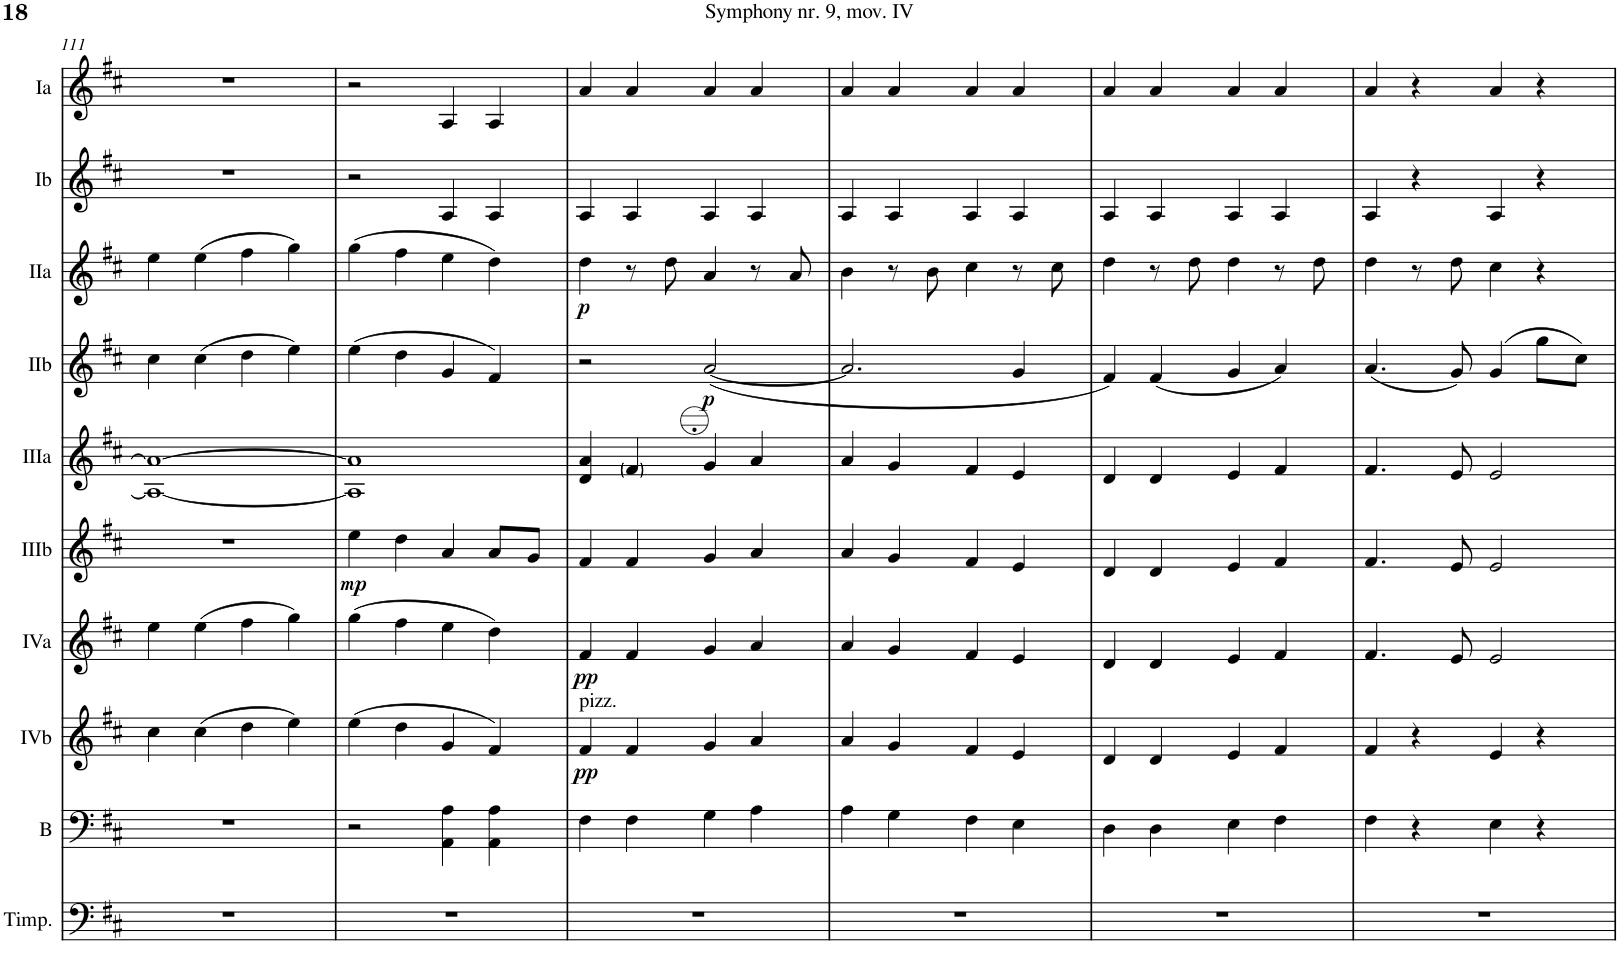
**kern	**kern	**kern	**dynam	**kern	**dynam	**kern	**dynam	**kern	**kern	**dynam	**kern	**dynam	**kern	**kern
*part10	*part9	*part8	*part8	*part7	*part7	*part6	*part6	*part5	*part4	*part4	*part3	*part3	*part2	*part1
*staff10	*staff9	*staff8	*staff8	*staff7	*staff7	*staff6	*staff6	*staff5	*staff4	*staff4	*staff3	*staff3	*staff2	*staff1
*I"Timpani	*I"Bass	*I"Acc. 4b	*	*I"Acc. 4a	*	*I"Acc. 3b	*	*I"Acc. 3a	*I"Acc. 2b	*	*I"Acc. 2a	*	*I"Acc. 1b	*I"Acc. 1a
*I'Timp.	*I'B	*	*	*	*	*	*	*	*	*	*	*	*	*
!!LO:PB:g=z
*clefF4	*clefF4	*clefG2	*	*clefG2	*	*clefG2	*	*clefG2	*clefG2	*	*clefG2	*	*clefG2	*clefG2
*	*Trd7c12	*Trd7c12	*	*Trd7c12	*	*Trd7c12	*	*Trd7c12	*	*	*	*	*	*
*k[f#c#]	*k[f#c#]	*k[f#c#]	*	*k[f#c#]	*	*k[f#c#]	*	*k[f#c#]	*k[f#c#]	*	*k[f#c#]	*	*k[f#c#]	*k[f#c#]
*M4/4	*M4/4	*M4/4	*	*M4/4	*	*M4/4	*	*M4/4	*M4/4	*	*M4/4	*	*M4/4	*M4/4
*met(c)	*met(c)	*met(c)	*	*met(c)	*	*met(c)	*	*met(c)	*met(c)	*	*met(c)	*	*met(c)	*met(c)
=111	=111	=111	=111	=111	=111	=111	=111	=111	=111	=111	=111	=111	=111	=111
1r	1r	4cc#\	.	4ee\	.	1r	.	1A_ 1a_	4cc#\	.	4ee\	.	1r	1r
.	.	(4cc#\	.	(4ee\	.	.	.	.	(4cc#\	.	(4ee\	.	.	.
.	.	4dd\	.	4ff#\	.	.	.	.	4dd\	.	4ff#\	.	.	.
.	.	4ee\)	.	4gg\)	.	.	.	.	4ee\)	.	4gg\)	.	.	.
=112	=112	=112	=112	=112	=112	=112	=112	=112	=112	=112	=112	=112	=112	=112
!	!	!	!	!	!	!	!LO:DY:b	!	!	!	!	!	!	!
1r	2r	(4ee\	.	(4gg\	.	4ee\	mp	1A] 1a]	(4ee\	.	(4gg\	.	2r	2r
.	.	4dd\	.	4ff#\	.	4dd\	.	.	4dd\	.	4ff#\	.	.	.
.	4AA\ 4A\	4g/	.	4ee\	.	4a/	.	.	4g/	.	4ee\	.	4A/	4A/
.	4AA\ 4A\	4f#/)	.	4dd\)	.	8a/L	.	.	4f#/)	.	4dd\)	.	4A/	4A/
.	.	.	.	.	.	8g/J	.	.	.	.	.	.	.	.
=113	=113	=113	=113	=113	=113	=113	=113	=113	=113	=113	=113	=113	=113	=113
!	!	!LO:TX:a:t=pizz.	!	!	!	!	!	!	!	!	!	!	!	!
!	!	!	!LO:DY:b	!	!LO:DY:b	!	!	!	!	!	!	!LO:DY:b	!	!
1r	4F#\	4f#/	pp	4f#/	pp	4f#/	.	4d/ 4a/	2r	.	4dd\	p	4A/	4a/
.	4F#\	4f#/	.	4f#/	.	4f#/	.	4f#/	.	.	8r	.	4A/	4a/
.	.	.	.	.	.	.	.	.	.	.	8dd\	.	.	.
!	!	!	!	!	!	!	!	!	!	!LO:DY:b	!	!	!	!
.	4G\	4g/	.	4g/	.	4g/	.	4g/	([2a/	p	4a/	.	4A/	4a/
.	4A\	4a/	.	4a/	.	4a/	.	4a/	.	.	8r	.	4A/	4a/
.	.	.	.	.	.	.	.	.	.	.	8a/	.	.	.
=114	=114	=114	=114	=114	=114	=114	=114	=114	=114	=114	=114	=114	=114	=114
1r	4A\	4a/	.	4a/	.	4a/	.	4a/	2.a/]	.	4b\	.	4A/	4a/
.	4G\	4g/	.	4g/	.	4g/	.	4g/	.	.	8r	.	4A/	4a/
.	.	.	.	.	.	.	.	.	.	.	8b\	.	.	.
.	4F#\	4f#/	.	4f#/	.	4f#/	.	4f#/	.	.	4cc#\	.	4A/	4a/
.	4E\	4e/	.	4e/	.	4e/	.	4e/	4g/	.	8r	.	4A/	4a/
.	.	.	.	.	.	.	.	.	.	.	8cc#\	.	.	.
=115	=115	=115	=115	=115	=115	=115	=115	=115	=115	=115	=115	=115	=115	=115
1r	4D\	4d/	.	4d/	.	4d/	.	4d/	4f#/)	.	4dd\	.	4A/	4a/
.	4D\	4d/	.	4d/	.	4d/	.	4d/	(4f#/	.	8r	.	4A/	4a/
.	.	.	.	.	.	.	.	.	.	.	8dd\	.	.	.
.	4E\	4e/	.	4e/	.	4e/	.	4e/	4g/	.	4dd\	.	4A/	4a/
.	4F#\	4f#/	.	4f#/	.	4f#/	.	4f#/	4a/)	.	8r	.	4A/	4a/
.	.	.	.	.	.	.	.	.	.	.	8dd\	.	.	.
=116	=116	=116	=116	=116	=116	=116	=116	=116	=116	=116	=116	=116	=116	=116
1r	4F#\	4f#/	.	4.f#/	.	4.f#/	.	4.f#/	(4.a/	.	4dd\	.	4A/	4a/
.	4r	4r	.	.	.	.	.	.	.	.	8r	.	4r	4r
.	.	.	.	8e/	.	8e/	.	8e/	8g/)	.	8dd\	.	.	.
.	4E\	4e/	.	2e/	.	2e/	.	2e/	(4g/	.	4cc#\	.	4A/	4a/
.	4r	4r	.	.	.	.	.	.	8gg\L	.	4r	.	4r	4r
.	.	.	.	.	.	.	.	.	8cc#\J)	.	.	.	.	.
=	=	=	=	=	=	=	=	=	=	=	=	=	=	=
*-	*-	*-	*-	*-	*-	*-	*-	*-	*-	*-	*-	*-	*-	*-
